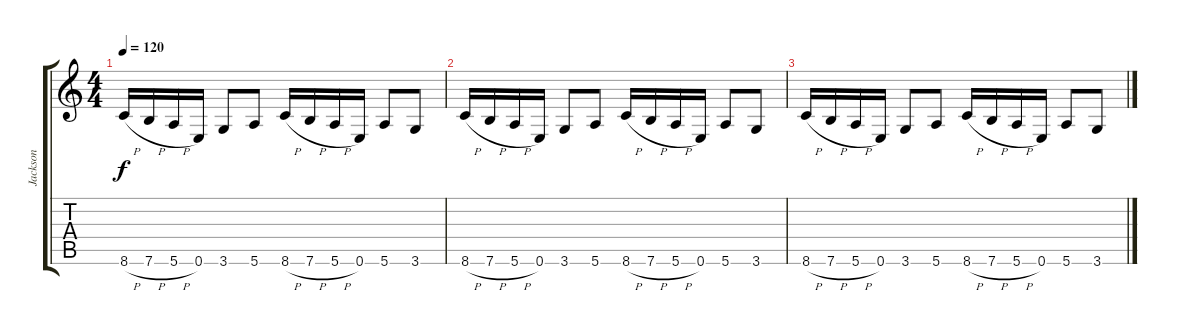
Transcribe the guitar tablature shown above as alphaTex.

\track ("Jackson" "Jackson") {instrument distortionguitar}
\staff {score tabs}
\tuning (E4 B3 G3 D3 A2 E2) {hide}
\ts (4 4)
\tempo 120
\clef g2
\ks c
8.6{h}.16{dy f} 7.6{h}.16 5.6{h}.16 0.6.16 3.6.8 5.6.8 8.6{h}.16 7.6{h}.16 5.6{h}.16 0.6.16 5.6.8 3.6.8 |
8.6{h}.16 7.6{h}.16 5.6{h}.16 0.6.16 3.6.8 5.6.8 8.6{h}.16 7.6{h}.16 5.6{h}.16 0.6.16 5.6.8 3.6.8 |
8.6{h}.16 7.6{h}.16 5.6{h}.16 0.6.16 3.6.8 5.6.8 8.6{h}.16 7.6{h}.16 5.6{h}.16 0.6.16 5.6.8 3.6.8
